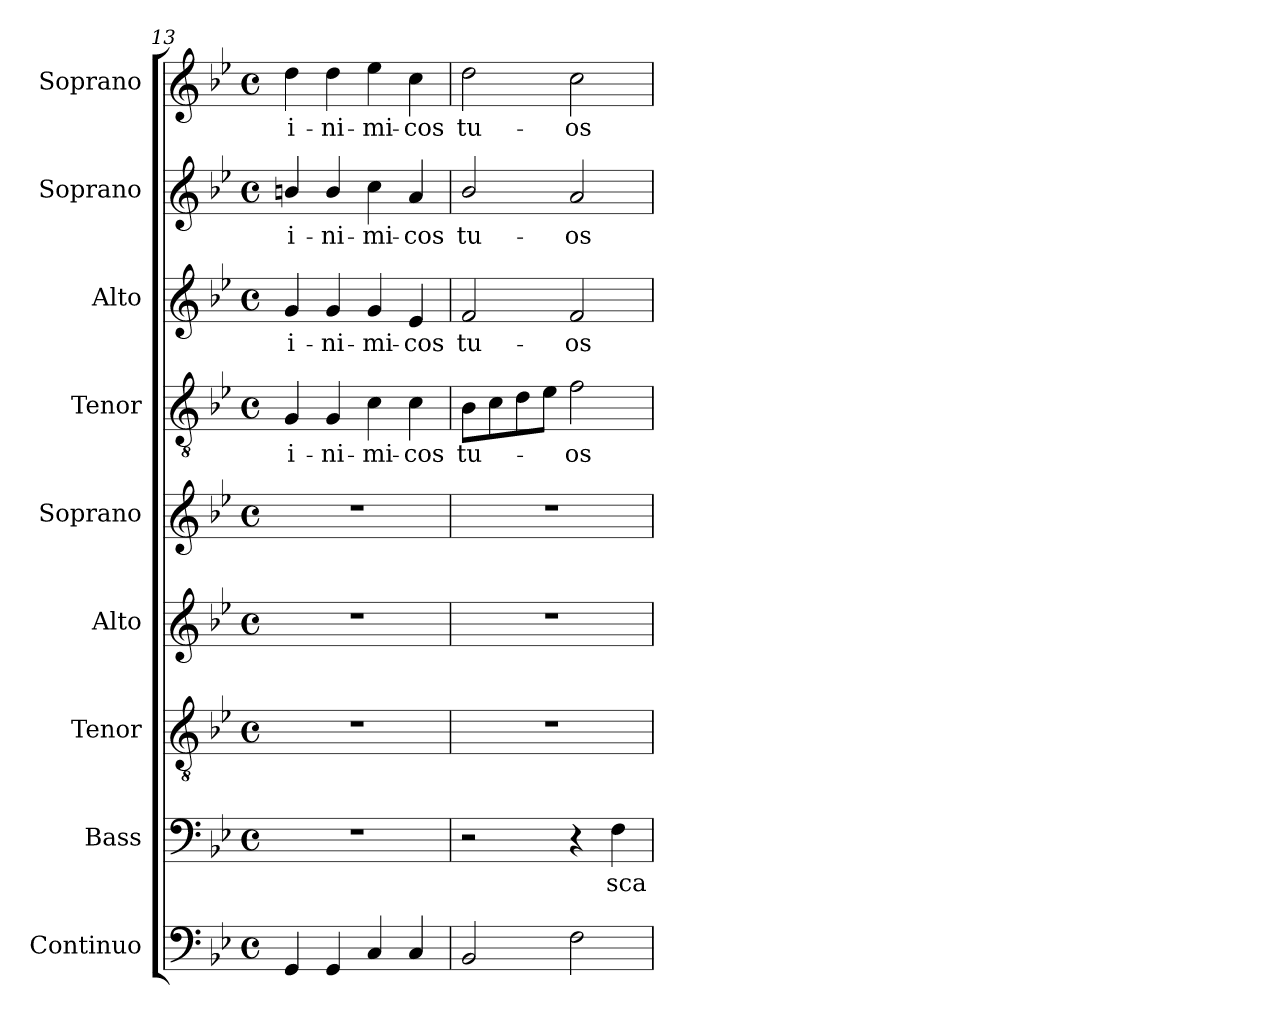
**kern	**kern	**text	**kern	**kern	**kern	**kern	**text	**kern	**text	**kern	**text	**kern	**text
*part9	*part8	*part8	*part7	*part6	*part5	*part4	*part4	*part3	*part3	*part2	*part2	*part1	*part1
*staff9	*staff8	*staff8	*staff7	*staff6	*staff5	*staff4	*staff4	*staff3	*staff3	*staff2	*staff2	*staff1	*staff1
*I"Continuo	*I"Bass	*	*I"Tenor	*I"Alto	*I"Soprano	*I"Tenor	*	*I"Alto	*	*I"Soprano	*	*I"Soprano	*
*I'Cont.	*I'B.	*	*I'T.	*I'A.	*I'S.	*I'T.	*	*I'A.	*	*I'S.	*	*I'S.	*
*clefF4	*clefF4	*	*clefGv2	*clefG2	*clefG2	*clefGv2	*	*clefG2	*	*clefG2	*	*clefG2	*
*	*	*	*ITrd7c12	*	*	*ITrd7c12	*	*	*	*	*	*	*
*k[b-e-]	*k[b-e-]	*	*k[b-e-]	*k[b-e-]	*k[b-e-]	*k[b-e-]	*	*k[b-e-]	*	*k[b-e-]	*	*k[b-e-]	*
*B-:	*B-:	*	*B-:	*B-:	*B-:	*B-:	*	*B-:	*	*B-:	*	*B-:	*
*M4/4	*M4/4	*	*M4/4	*M4/4	*M4/4	*M4/4	*	*M4/4	*	*M4/4	*	*M4/4	*
*met(c)	*met(c)	*	*met(c)	*met(c)	*met(c)	*met(c)	*	*met(c)	*	*met(c)	*	*met(c)	*
=13	=13	=13	=13	=13	=13	=13	=13	=13	=13	=13	=13	=13	=13
!	!	!	!	!	!	!	!LO:LY:b:color=#000000	!	!	!	!	!	!
!	!	!	!	!	!	!	!	!	!LO:LY:b:color=#000000	!	!	!	!
!	!	!	!	!	!	!	!	!	!	!	!LO:LY:b:color=#000000	!	!
!	!	!	!	!	!	!	!	!	!	!	!	!	!LO:LY:b:color=#000000
4GGi/	1r	.	1r	1r	1r	4GGi/	i-	4gi/	i-	4bni/	i-	4ddi\	i-
!	!	!	!	!	!	!	!LO:LY:b:color=#000000	!	!	!	!	!	!
!	!	!	!	!	!	!	!	!	!LO:LY:b:color=#000000	!	!	!	!
!	!	!	!	!	!	!	!	!	!	!	!LO:LY:b:color=#000000	!	!
!	!	!	!	!	!	!	!	!	!	!	!	!	!LO:LY:b:color=#000000
4GGi/	.	.	.	.	.	4GGi/	-ni-	4gi/	-ni-	4bi/	-ni-	4ddi\	-ni-
!	!	!	!	!	!	!	!LO:LY:b:color=#000000	!	!	!	!	!	!
!	!	!	!	!	!	!	!	!	!LO:LY:b:color=#000000	!	!	!	!
!	!	!	!	!	!	!	!	!	!	!	!LO:LY:b:color=#000000	!	!
!	!	!	!	!	!	!	!	!	!	!	!	!	!LO:LY:b:color=#000000
4Ci/	.	.	.	.	.	4Ci\	-mi-	4gi/	-mi-	4cci\	-mi-	4ee-i\	-mi-
!	!	!	!	!	!	!	!LO:LY:b:color=#000000	!	!	!	!	!	!
!	!	!	!	!	!	!	!	!	!LO:LY:b:color=#000000	!	!	!	!
!	!	!	!	!	!	!	!	!	!	!	!LO:LY:b:color=#000000	!	!
!	!	!	!	!	!	!	!	!	!	!	!	!	!LO:LY:b:color=#000000
4Ci/	.	.	.	.	.	4Ci\	-cos	4e-i/	-cos	4ai/	-cos	4cci\	-cos
=14	=14	=14	=14	=14	=14	=14	=14	=14	=14	=14	=14	=14	=14
!	!	!	!	!	!	!	!LO:LY:b:color=#000000	!	!	!	!	!	!
!	!	!	!	!	!	!	!	!	!LO:LY:b:color=#000000	!	!	!	!
!	!	!	!	!	!	!	!	!	!	!	!LO:LY:b:color=#000000	!	!
!	!	!	!	!	!	!	!	!	!	!	!	!	!LO:LY:b:color=#000000
2BB-i/	2r	.	1r	1r	1r	8BB-i\L	tu-	2fi/	tu-	2b-i/	tu-	2ddi\	tu-
.	.	.	.	.	.	8Ci\	.	.	.	.	.	.	.
.	.	.	.	.	.	8Di\	.	.	.	.	.	.	.
.	.	.	.	.	.	8E-i\J	.	.	.	.	.	.	.
!	!	!	!	!	!	!	!LO:LY:b:color=#000000	!	!	!	!	!	!
!	!	!	!	!	!	!	!	!	!LO:LY:b:color=#000000	!	!	!	!
!	!	!	!	!	!	!	!	!	!	!	!LO:LY:b:color=#000000	!	!
!	!	!	!	!	!	!	!	!	!	!	!	!	!LO:LY:b:color=#000000
2Fi\	4r	.	.	.	.	2Fi\	-os	2fi/	-os	2ai/	-os	2cci\	-os
!	!	!LO:LY:b:color=#000000	!	!	!	!	!	!	!	!	!	!	!
.	4Fi\	sca-	.	.	.	.	.	.	.	.	.	.	.
=	=	=	=	=	=	=	=	=	=	=	=	=	=
*-	*-	*-	*-	*-	*-	*-	*-	*-	*-	*-	*-	*-	*-
